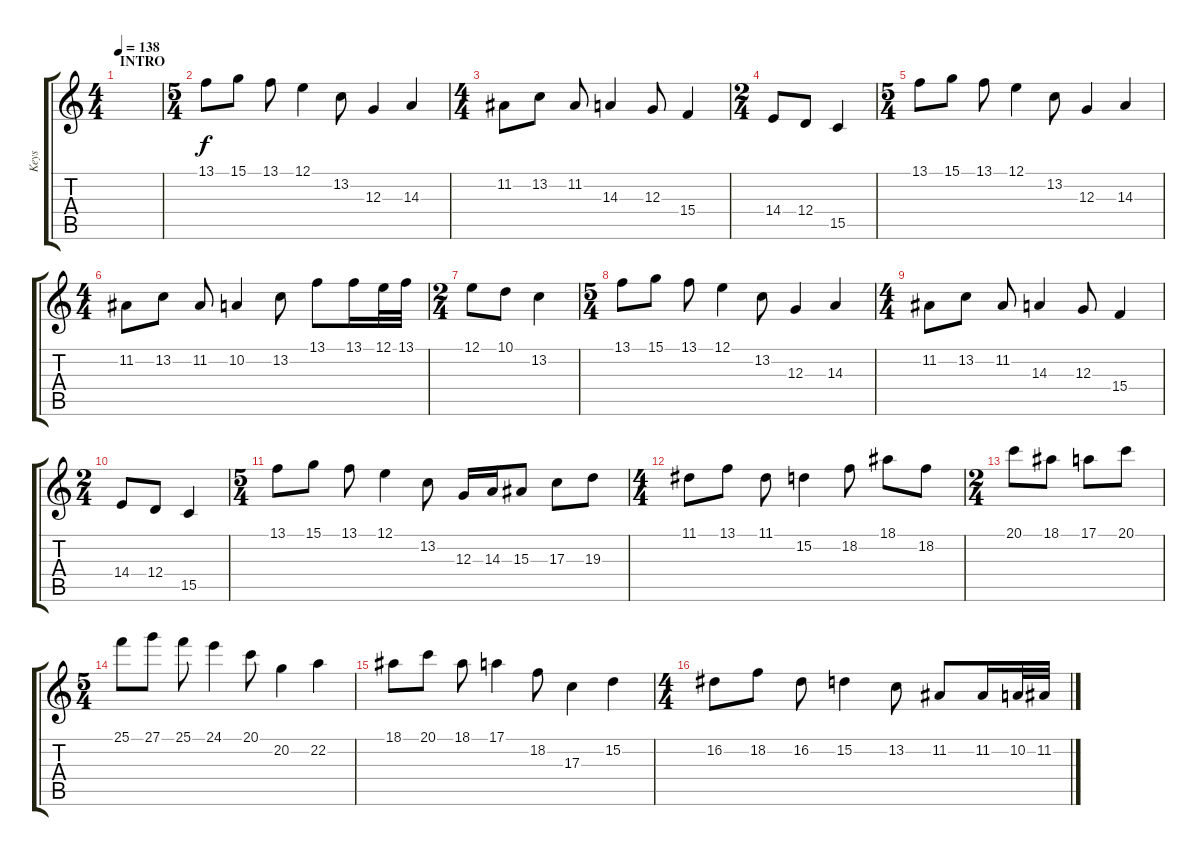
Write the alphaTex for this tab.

\track ("Keys" "Keys") {instrument synthstrings1}
\staff {score tabs}
\tuning (E4 B3 G3 D3 A2 E2) {hide}
\ts (4 4)
\section ("" "INTRO")
\tempo 138
\clef g2
\ks c
|
\ts (5 4)
13.1.8 15.1.8 13.1.8 12.1.4 13.2.8 12.3.4 14.3.4 |
\ts (4 4)
11.2.8 13.2.8 11.2.8 14.3.4 12.3.8 15.4.4 |
\ts (2 4)
14.4.8 12.4.8 15.5.4 |
\ts (5 4)
13.1.8 15.1.8 13.1.8 12.1.4 13.2.8 12.3.4 14.3.4 |
\ts (4 4)
11.2.8 13.2.8 11.2.8 10.2.4 13.2.8 13.1.8 13.1.16 12.1.32 13.1.32 |
\ts (2 4)
12.1.8 10.1.8 13.2.4 |
\ts (5 4)
13.1.8 15.1.8 13.1.8 12.1.4 13.2.8 12.3.4 14.3.4 |
\ts (4 4)
11.2.8 13.2.8 11.2.8 14.3.4 12.3.8 15.4.4 |
\ts (2 4)
14.4.8 12.4.8 15.5.4 |
\ts (5 4)
13.1.8 15.1.8 13.1.8 12.1.4 13.2.8 12.3.16 14.3.16 15.3.8 17.3.8 19.3.8 |
\ts (4 4)
11.1.8 13.1.8 11.1.8 15.2.4 18.2.8 18.1.8 18.2.8 |
\ts (2 4)
20.1.8 18.1.8 17.1.8 20.1.8 |
\ts (5 4)
25.1.8 27.1.8 25.1.8 24.1.4 20.1.8 20.2.4 22.2.4 |
18.1.8 20.1.8 18.1.8 17.1.4 18.2.8 17.3.4 15.2.4 |
\ts (4 4)
16.2.8 18.2.8 16.2.8 15.2.4 13.2.8 11.2.8 11.2.16 10.2.32 11.2.32
